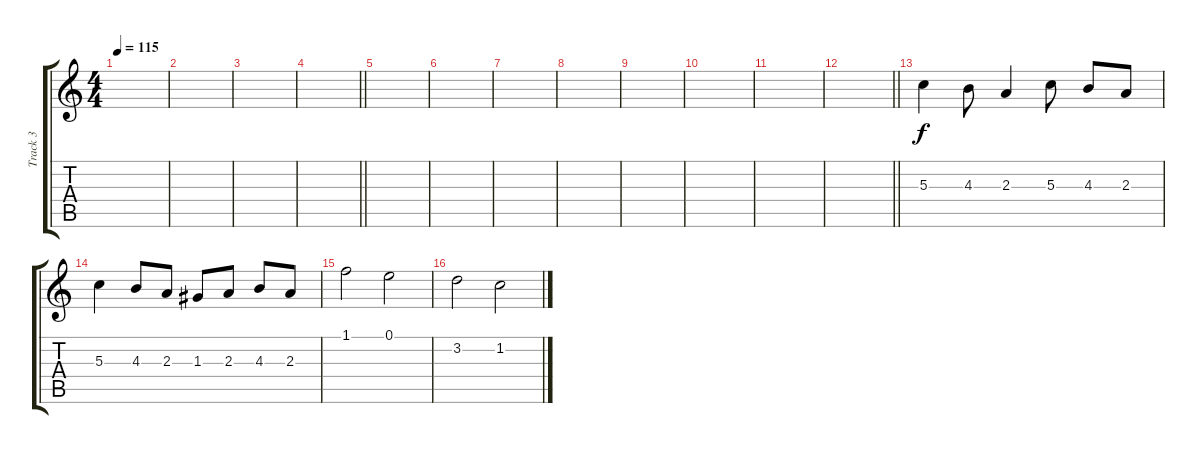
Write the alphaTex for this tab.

\track ("Track 3" "Track 3") {instrument contrabass}
\staff {score tabs}
\tuning (E4 B3 G3 D3 A2 E2) {hide}
\ts (4 4)
\tempo 115
\clef g2
\ks c
|
|
|
\barLineRight lightlight
|
|
|
|
|
|
|
|
\barLineRight lightlight
|
5.3.4 4.3.8 2.3.4 5.3.8 4.3.8 2.3.8 |
5.3.4 4.3.8 2.3.8 1.3.8 2.3.8 4.3.8 2.3.8 |
1.1.2 0.1.2 |
3.2.2 1.2.2
